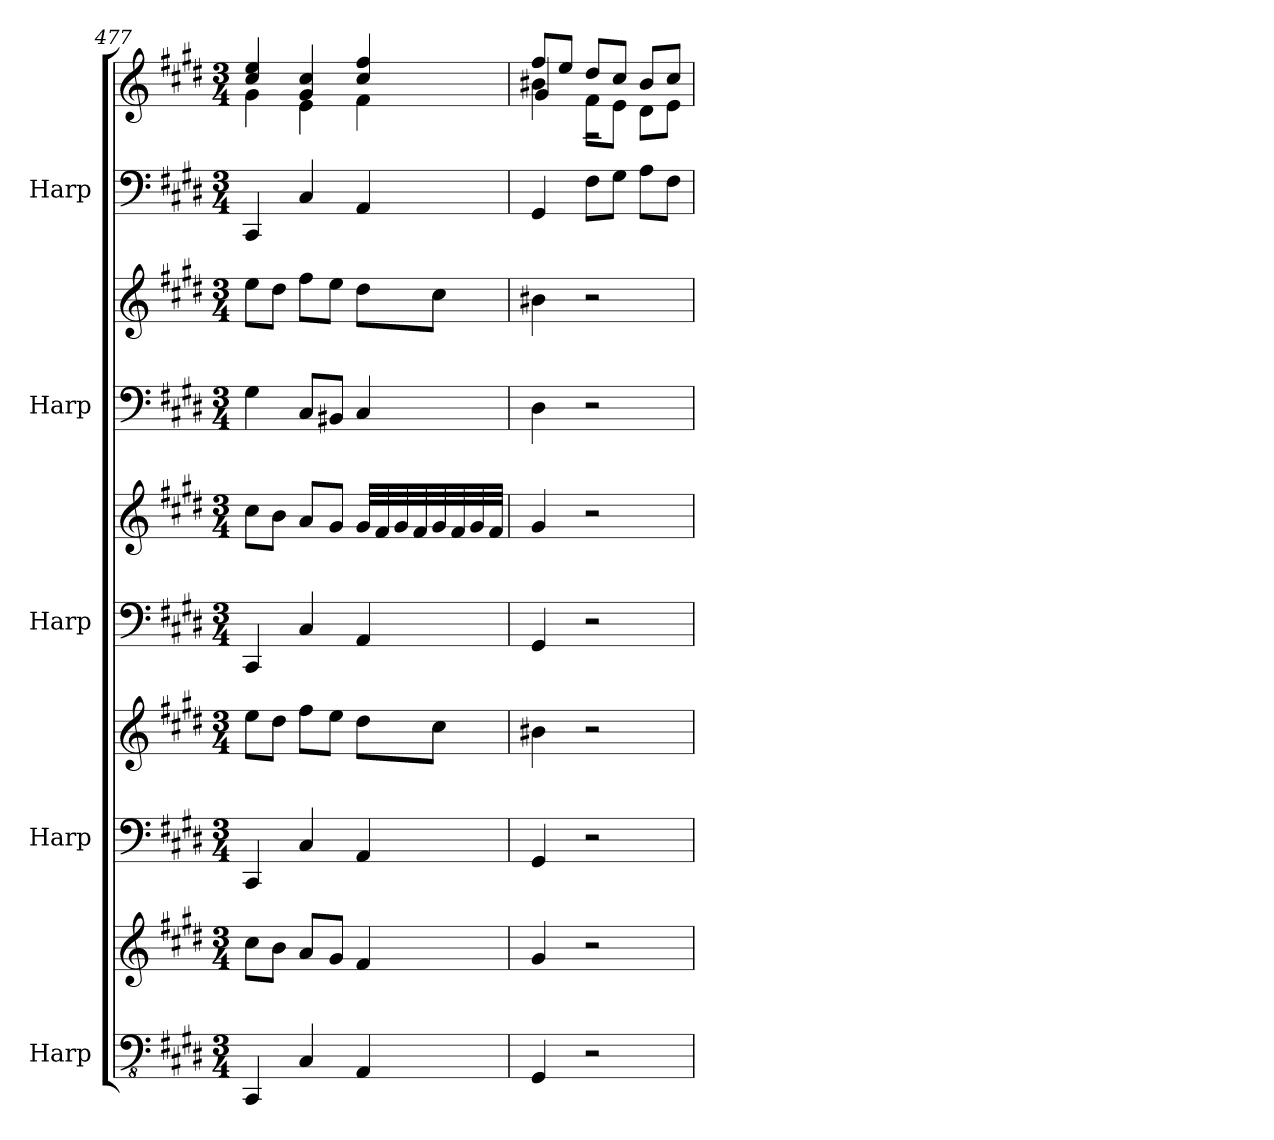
**kern	**kern	**kern	**kern	**kern	**kern	**kern	**kern	**kern	**kern
*part5	*part5	*part4	*part4	*part3	*part3	*part2	*part2	*part1	*part1
*staff10	*staff9	*staff8	*staff7	*staff6	*staff5	*staff4	*staff3	*staff2	*staff1
*I"Harp	*	*I"Harp	*	*I"Harp	*	*I"Harp	*	*I"Harp	*
*I'Hp	*	*I'Hp	*	*I'Hp	*	*I'Hp	*	*I'Hp	*
*clefFv4	*clefG2	*clefF4	*clefG2	*clefF4	*clefG2	*clefF4	*clefG2	*clefF4	*clefG2
*k[f#c#g#d#]	*k[f#c#g#d#]	*k[f#c#g#d#]	*k[f#c#g#d#]	*k[f#c#g#d#]	*k[f#c#g#d#]	*k[f#c#g#d#]	*k[f#c#g#d#]	*k[f#c#g#d#]	*k[f#c#g#d#]
*M3/4	*M3/4	*M3/4	*M3/4	*M3/4	*M3/4	*M3/4	*M3/4	*M3/4	*M3/4
=477	=477	=477	=477	=477	=477	=477	=477	=477	=477
*	*	*	*	*	*	*	*	*	*^
4CCC#/	8cc#\L	4CC#/	8ee\L	4CC#/	8cc#\L	4G#\	8ee\L	4CC#/	4cc#/ 4ee/	4g#\
.	8b\J	.	8dd#\J	.	8b\J	.	8dd#\J	.	.	.
4CC#/	8a/L	4C#/	8ff#\L	4C#/	8a/L	8C#/L	8ff#\L	4C#/	4g#/ 4cc#/	4e\
.	8g#/J	.	8ee\J	.	8g#/J	8BB#X/J	8ee\J	.	.	.
4AAA/	4f#/	4AA/	8dd#\L	4AA/	32g#/LLL	4C#/	8dd#\L	4AA/	4cc#/ 4ff#/	4f#\
.	.	.	.	.	32f#/	.	.	.	.	.
.	.	.	.	.	32g#/	.	.	.	.	.
.	.	.	.	.	32f#/	.	.	.	.	.
.	.	.	8cc#\J	.	32g#/	.	8cc#\J	.	.	.
.	.	.	.	.	32f#/	.	.	.	.	.
.	.	.	.	.	32g#/	.	.	.	.	.
.	.	.	.	.	32f#/JJJ	.	.	.	.	.
=478	=478	=478	=478	=478	=478	=478	=478	=478	=478	=478
*	*	*	*	*	*	*	*	*	*	*^
4GGG#/	4g#/	4GG#/	4b#X\	4GG#/	4g#/	4D#\	4b#X\	4GG#/	8ff#/L	4b#X\	4g#/
.	.	.	.	.	.	.	.	.	8ee/J	.	.
2r	2r	2r	2r	2r	2r	2r	2r	8F#\L	8dd#/L	8f#\L	2rF
.	.	.	.	.	.	.	.	8G#\J	8cc#/J	8e\J	.
.	.	.	.	.	.	.	.	8A\L	8b#/L	8d#\L	.
.	.	.	.	.	.	.	.	8F#\J	8cc#/J	8e\J	.
*	*	*	*	*	*	*	*	*	*v	*v	*v
=	=	=	=	=	=	=	=	=	=
*-	*-	*-	*-	*-	*-	*-	*-	*-	*-
